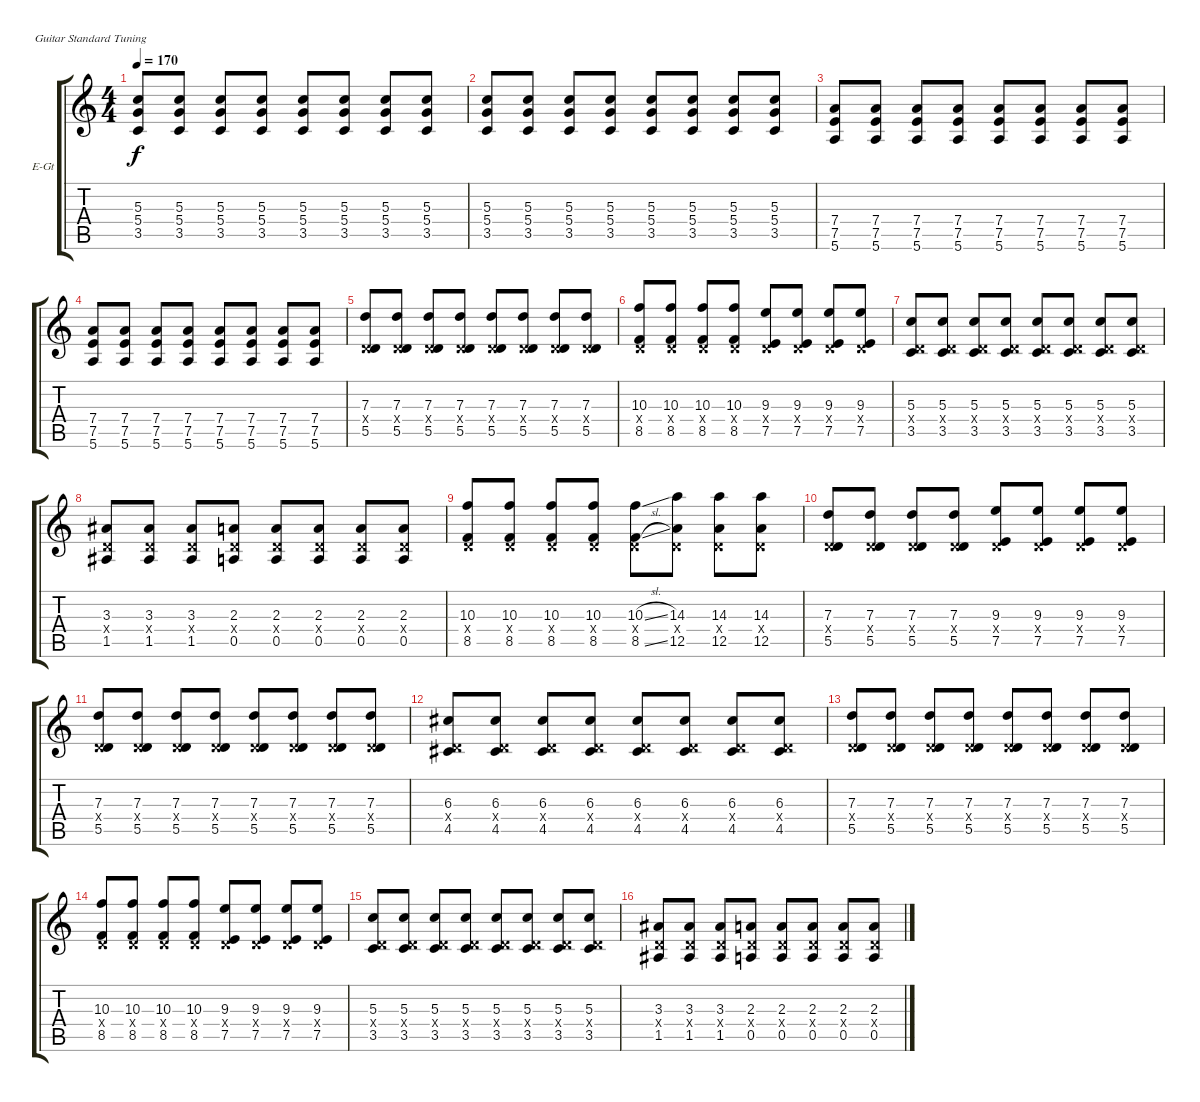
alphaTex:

\defaultSystemsLayout 4
\bracketExtendMode groupsimilarinstruments
\firstSystemTrackNameOrientation horizontal
\otherSystemsTrackNameOrientation horizontal
\track ("Electric Guitar" "E-Gt") {instrument distortionguitar}
\staff {score tabs}
\tuning (E4 B3 G3 D3 A2 E2)
\ts (4 4)
\tempo 170
\clef g2
\ks c
(5.3 5.4 3.5).8{dy f} (5.3 5.4 3.5).8 (5.3 5.4 3.5).8 (5.3 5.4 3.5).8 (5.3 5.4 3.5).8 (5.3 5.4 3.5).8 (5.3 5.4 3.5).8 (5.3 5.4 3.5).8 |
(5.3 5.4 3.5).8 (5.3 5.4 3.5).8 (5.3 5.4 3.5).8 (5.3 5.4 3.5).8 (5.3 5.4 3.5).8 (5.3 5.4 3.5).8 (5.3 5.4 3.5).8 (5.3 5.4 3.5).8 |
(7.4 7.5 5.6).8 (7.4 7.5 5.6).8 (7.4 7.5 5.6).8 (7.4 7.5 5.6).8 (7.4 7.5 5.6).8 (7.4 7.5 5.6).8 (7.4 7.5 5.6).8 (7.4 7.5 5.6).8 |
(7.4 7.5 5.6).8 (7.4 7.5 5.6).8 (7.4 7.5 5.6).8 (7.4 7.5 5.6).8 (7.4 7.5 5.6).8 (7.4 7.5 5.6).8 (7.4 7.5 5.6).8 (7.4 7.5 5.6).8 |
(7.3 0.4{x} 5.5).8 (7.3 0.4{x} 5.5).8 (7.3 0.4{x} 5.5).8 (7.3 0.4{x} 5.5).8 (7.3 0.4{x} 5.5).8 (7.3 0.4{x} 5.5).8 (7.3 0.4{x} 5.5).8 (7.3 0.4{x} 5.5).8 |
(10.3 0.4{x} 8.5).8 (10.3 0.4{x} 8.5).8 (10.3 0.4{x} 8.5).8 (10.3 0.4{x} 8.5).8 (9.3 0.4{x} 7.5).8 (9.3 0.4{x} 7.5).8 (9.3 0.4{x} 7.5).8 (9.3 0.4{x} 7.5).8 |
(5.3 0.4{x} 3.5).8 (5.3 0.4{x} 3.5).8 (5.3 0.4{x} 3.5).8 (5.3 0.4{x} 3.5).8 (5.3 0.4{x} 3.5).8 (5.3 0.4{x} 3.5).8 (5.3 0.4{x} 3.5).8 (5.3 0.4{x} 3.5).8 |
(3.3 0.4{x} 1.5).8 (3.3 0.4{x} 1.5).8 (3.3 0.4{x} 1.5).8 (2.3 0.4{x} 0.5).8 (2.3 0.4{x} 0.5).8 (2.3 0.4{x} 0.5).8 (2.3 0.4{x} 0.5).8 (2.3 0.4{x} 0.5).8 |
(10.3 0.4{x} 8.5).8 (10.3 0.4{x} 8.5).8 (10.3 0.4{x} 8.5).8 (10.3 0.4{x} 8.5).8 (10.3{sl} 0.4{x} 8.5{sl}).8 (14.3 0.4{x} 12.5).8 (14.3 0.4{x} 12.5).8 (14.3 0.4{x} 12.5).8 |
(7.3 0.4{x} 5.5).8 (7.3 0.4{x} 5.5).8 (7.3 0.4{x} 5.5).8 (7.3 0.4{x} 5.5).8 (9.3 0.4{x} 7.5).8 (9.3 0.4{x} 7.5).8 (9.3 0.4{x} 7.5).8 (9.3 0.4{x} 7.5).8 |
(7.3 0.4{x} 5.5).8 (7.3 0.4{x} 5.5).8 (7.3 0.4{x} 5.5).8 (7.3 0.4{x} 5.5).8 (7.3 0.4{x} 5.5).8 (7.3 0.4{x} 5.5).8 (7.3 0.4{x} 5.5).8 (7.3 0.4{x} 5.5).8 |
(6.3 0.4{x} 4.5).8 (6.3 0.4{x} 4.5).8 (6.3 0.4{x} 4.5).8 (6.3 0.4{x} 4.5).8 (6.3 0.4{x} 4.5).8 (6.3 0.4{x} 4.5).8 (6.3 0.4{x} 4.5).8 (6.3 0.4{x} 4.5).8 |
(7.3 0.4{x} 5.5).8 (7.3 0.4{x} 5.5).8 (7.3 0.4{x} 5.5).8 (7.3 0.4{x} 5.5).8 (7.3 0.4{x} 5.5).8 (7.3 0.4{x} 5.5).8 (7.3 0.4{x} 5.5).8 (7.3 0.4{x} 5.5).8 |
(10.3 0.4{x} 8.5).8 (10.3 0.4{x} 8.5).8 (10.3 0.4{x} 8.5).8 (10.3 0.4{x} 8.5).8 (9.3 0.4{x} 7.5).8 (9.3 0.4{x} 7.5).8 (9.3 0.4{x} 7.5).8 (9.3 0.4{x} 7.5).8 |
(5.3 0.4{x} 3.5).8 (5.3 0.4{x} 3.5).8 (5.3 0.4{x} 3.5).8 (5.3 0.4{x} 3.5).8 (5.3 0.4{x} 3.5).8 (5.3 0.4{x} 3.5).8 (5.3 0.4{x} 3.5).8 (5.3 0.4{x} 3.5).8 |
(3.3 0.4{x} 1.5).8 (3.3 0.4{x} 1.5).8 (3.3 0.4{x} 1.5).8 (2.3 0.4{x} 0.5).8 (2.3 0.4{x} 0.5).8 (2.3 0.4{x} 0.5).8 (2.3 0.4{x} 0.5).8 (2.3 0.4{x} 0.5).8
